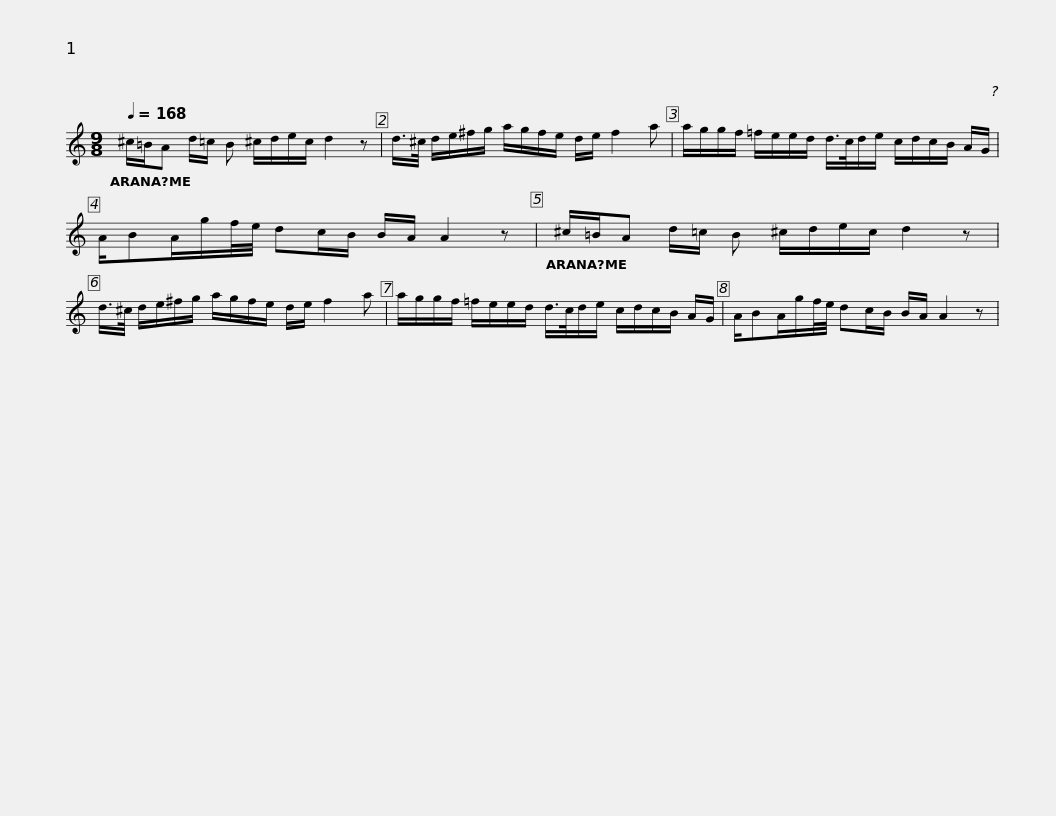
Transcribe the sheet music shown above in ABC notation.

X:1
L:1/8
Q:1/4=168
M:9/8
I:linebreak $
K:C
V:1 treble
V:1
 ^c/=B/A d/=c/ B ^c/d/e/c/ d2 z | d/>^c/ d/e/^f/g/ a/g/f/e/ d/e/ f2 a |$ a/g/g/f/ =f/e/e/d/ d/>c/d/e/ c/d/c/B/ A/G/ | A/BA/g/f/4e/4 dc/B/ B/A/ A2 z | ^c/=B/A d/=c/ B ^c/d/e/c/ d2 z |$ %5
 d/>^c/ d/e/^f/g/ a/g/f/e/ d/e/ f2 a | a/g/g/f/ =f/e/e/d/ d/>c/d/e/ c/d/c/B/ A/G/ | A/BA/g/f/4e/4 dc/B/ B/A/ A2 z | %8
